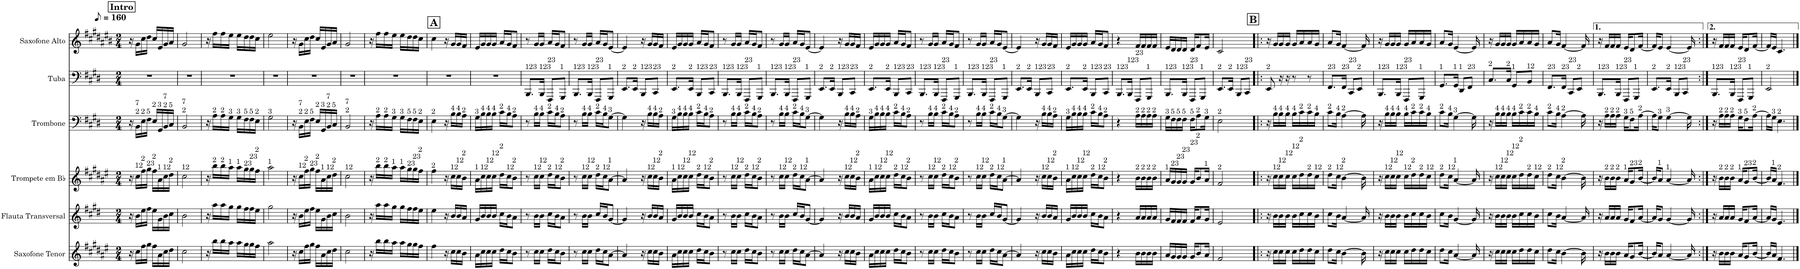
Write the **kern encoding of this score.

**kern	**kern	**kern	**kern	**kern	**kern
*part6	*part5	*part4	*part3	*part2	*part1
*staff6	*staff5	*staff4	*staff3	*staff2	*staff1
*I"Saxofone Tenor	*I"Flauta Transversal	*I"Trompete em Bb	*I"Trombone	*I"Tuba	*I"Saxofone Alto
*I'Sax. Tn.	*I'Fl.	*I'Tpt. em Bb	*I'Tbn.	*I'Tba.	*
*clefG2	*clefG2	*clefG2	*clefF4	*clefF4	*clefG2
*Trd8c14	*	*Trd1c2	*	*	*Trd5c9
*k[f#c#g#d#a#e#]	*k[f#c#g#d#]	*k[f#c#g#d#a#e#]	*k[f#c#g#d#]	*k[f#c#g#d#]	*k[f#c#g#d#a#e#b#]
*M2/4	*M2/4	*M2/4	*M2/4	*M2/4	*M2/4
*MM80	*MM80	*MM80	*MM80	*MM80	*MM80
!!LO:REH:place=s1:a:B:cj:fs=12:t=Intro
=1	=1	=1	=1	=1	=1
16r	16r	16r	16r	2r	16r
!	!	!	!LO:TX:a:t=7	!	!
!	!	!	!LO:TX:a:t=2	!	!
!	!	!LO:TX:a:t=12	!	!	!
16cc#\LL	16b\LL	16cc#\LL	16BB\LL	.	16g#\LL
!	!	!	!LO:TX:a:t=2	!	!
!	!	!LO:TX:a:t=2	!	!	!
16ff#\	16ee\	16ff#\	16E\	.	16cc#\
!	!	!	!LO:TX:a:t=5	!	!
!	!	!LO:TX:a:t=23	!	!	!
16gg#\JJ	16ff#\JJ	16gg#\JJ	16F#\JJ	.	16dd#\JJ
!	!	!	!LO:TX:a:t=2	!	!
!	!	!LO:TX:a:t=2	!	!	!
16ff#\LL	16ee\LL	16ff#\LL	16E/LL	.	16cc#/LL
!	!	!	!LO:TX:a:t=3	!	!
!	!	!LO:TX:a:t=1	!	!	!
16a#\	16g#\	16a#\	16GG#/	.	16e#/
!	!	!	!LO:TX:a:t=7	!	!
!	!	!	!LO:TX:a:t=2	!	!
!	!	!LO:TX:a:t=12	!	!	!
16cc#\	16b\	16cc#\	16BB/	.	16g#/
!	!	!	!LO:TX:a:t=5	!	!
!	!	!LO:TX:a:t=2	!	!	!
16dd#\JJ	16cc#\JJ	16dd#\JJ	16C#/JJ	.	16a#/JJ
=2	=2	=2	=2	=2	=2
!	!	!	!LO:TX:a:t=7	!	!
!	!	!	!LO:TX:a:t=2	!	!
!	!	!LO:TX:a:t=12	!	!	!
2cc#\	2b\	2cc#\	2BB/	2r	2g#/
=3	=3	=3	=3	=3	=3
16r	16r	16r	16r	2r	16r
!	!	!	!LO:TX:a:t=2	!	!
!	!	!LO:TX:a:t=2	!	!	!
16bb\LL	16aa\LL	16bb\LL	16A\LL	.	16ff#\LL
!	!	!	!LO:TX:a:t=2	!	!
!	!	!LO:TX:a:t=2	!	!	!
16bb\	16aa\	16bb\	16A\	.	16ff#\
!	!	!	!LO:TX:a:t=3	!	!
!	!	!LO:TX:a:t=1	!	!	!
16aa#\JJ	16gg#\JJ	16aa#\JJ	16G#\JJ	.	16ee#\JJ
!	!	!	!LO:TX:a:t=3	!	!
!	!	!LO:TX:a:t=1	!	!	!
16aa#\LL	16gg#\LL	16aa#\LL	16G#\LL	.	16ee#\LL
!	!	!	!LO:TX:a:t=5	!	!
!	!	!LO:TX:a:t=23	!	!	!
16gg#\	16ff#\	16gg#\	16F#\	.	16dd#\
!	!	!	!LO:TX:a:t=5	!	!
!	!	!LO:TX:a:t=23	!	!	!
16gg#\	16ff#\	16gg#\	16F#\	.	16dd#\
!	!	!	!LO:TX:a:t=2	!	!
!	!	!LO:TX:a:t=2	!	!	!
16ff#\JJ	16ee\JJ	16ff#\JJ	16E\JJ	.	16cc#\JJ
=4	=4	=4	=4	=4	=4
!	!	!	!LO:TX:a:t=3	!	!
!	!	!LO:TX:a:t=1	!	!	!
2aa#\	2gg#\	2aa#\	2G#\	2r	2ee#\
=5	=5	=5	=5	=5	=5
16r	16r	16r	16r	2r	16r
!	!	!	!LO:TX:a:t=7	!	!
!	!	!	!LO:TX:a:t=2	!	!
!	!	!LO:TX:a:t=12	!	!	!
16cc#\LL	16b\LL	16cc#\LL	16BB\LL	.	16g#\LL
!	!	!	!LO:TX:a:t=2	!	!
!	!	!LO:TX:a:t=2	!	!	!
16ff#\	16ee\	16ff#\	16E\	.	16cc#\
!	!	!	!LO:TX:a:t=5	!	!
!	!	!LO:TX:a:t=23	!	!	!
16gg#\JJ	16ff#\JJ	16gg#\JJ	16F#\JJ	.	16dd#\JJ
!	!	!	!LO:TX:a:t=2	!	!
!	!	!LO:TX:a:t=2	!	!	!
16ff#\LL	16ee\LL	16ff#\LL	16E/LL	.	16cc#/LL
!	!	!	!LO:TX:a:t=3	!	!
!	!	!LO:TX:a:t=1	!	!	!
16a#\	16g#\	16a#\	16GG#/	.	16e#/
!	!	!	!LO:TX:a:t=7	!	!
!	!	!	!LO:TX:a:t=2	!	!
!	!	!LO:TX:a:t=12	!	!	!
16cc#\	16b\	16cc#\	16BB/	.	16g#/
!	!	!	!LO:TX:a:t=5	!	!
!	!	!LO:TX:a:t=2	!	!	!
16dd#\JJ	16cc#\JJ	16dd#\JJ	16C#/JJ	.	16a#/JJ
=6	=6	=6	=6	=6	=6
!	!	!	!LO:TX:a:t=7	!	!
!	!	!	!LO:TX:a:t=2	!	!
!	!	!LO:TX:a:t=12	!	!	!
2cc#\	2b\	2cc#\	2BB/	2r	2g#/
=7	=7	=7	=7	=7	=7
16r	16r	16r	16r	2r	16r
!	!	!	!LO:TX:a:t=2	!	!
!	!	!LO:TX:a:t=2	!	!	!
16bb\LL	16aa\LL	16bb\LL	16A\LL	.	16ff#\LL
!	!	!	!LO:TX:a:t=2	!	!
!	!	!LO:TX:a:t=2	!	!	!
16bb\	16aa\	16bb\	16A\	.	16ff#\
!	!	!	!LO:TX:a:t=3	!	!
!	!	!LO:TX:a:t=1	!	!	!
16aa#\JJ	16gg#\JJ	16aa#\JJ	16G#\JJ	.	16ee#\JJ
!	!	!	!LO:TX:a:t=3	!	!
!	!	!LO:TX:a:t=1	!	!	!
16aa#\LL	16gg#\LL	16aa#\LL	16G#\LL	.	16ee#\LL
!	!	!	!LO:TX:a:t=5	!	!
!	!	!LO:TX:a:t=23	!	!	!
16gg#\	16ff#\	16gg#\	16F#\	.	16dd#\
!	!	!	!LO:TX:a:t=5	!	!
!	!	!LO:TX:a:t=23	!	!	!
16gg#\	16ff#\	16gg#\	16F#\	.	16dd#\
!	!	!	!LO:TX:a:t=2	!	!
!	!	!LO:TX:a:t=2	!	!	!
16ff#\JJ	16ee\JJ	16ff#\JJ	16E\JJ	.	16cc#\JJ
!!LO:REH:place=s1:a:B:cj:fs=14:t=A
=8	=8	=8	=8	=8	=8
!	!	!	!LO:TX:a:t=2	!	!
!	!	!LO:TX:a:t=2	!	!	!
4ff#\	4ee\	4ff#\	4E\	2r	4cc#\
16r	16r	16r	16r	.	16r
!	!	!	!LO:TX:a:t=4	!	!
!	!	!LO:TX:a:t=12	!	!	!
16cc#\LL	16b/LL	16cc#\LL	16B\LL	.	16g#/LL
!	!	!	!LO:TX:a:t=4	!	!
!	!	!LO:TX:a:t=12	!	!	!
16cc#\	16b/	16cc#\	16B\	.	16g#/
!	!	!	!LO:TX:a:t=2	!	!
!	!	!LO:TX:a:t=2	!	!	!
16b\JJ	16a/JJ	16b\JJ	16A\JJ	.	16f#/JJ
=9	=9	=9	=9	=9	=9
!	!	!	!LO:TX:a:t=3	!	!
!	!	!LO:TX:a:t=1	!	!	!
16a#\LL	16g#/LL	16a#\LL	16G#\LL	2r	16e#/LL
!	!	!	!LO:TX:a:t=4	!	!
!	!	!LO:TX:a:t=12	!	!	!
16cc#\	16b/	16cc#\	16B\	.	16g#/
!	!	!	!LO:TX:a:t=4	!	!
!	!	!LO:TX:a:t=12	!	!	!
16cc#\	16b/	16cc#\	16B\	.	16g#/
!	!	!	!LO:TX:a:t=4	!	!
!	!	!LO:TX:a:t=12	!	!	!
16cc#\JJ	16b/JJ	16cc#\JJ	16B\JJ	.	16g#/JJ
!	!	!	!LO:TX:a:t=2	!	!
!	!	!LO:TX:a:t=2	!	!	!
16dd#\LL	16cc#\LL	16dd#\LL	16c#\LL	.	16a#/LL
!	!	!	!LO:TX:a:t=4	!	!
!	!	!LO:TX:a:t=12	!	!	!
16cc#\J	16b\J	16cc#\J	16B\J	.	16g#/J
!	!	!	!LO:TX:a:t=2	!	!
!	!	!LO:TX:a:t=2	!	!	!
8b\J	8a\J	8b\J	8A\J	.	8f#/J
=10	=10	=10	=10	=10	=10
!	!	!	!	!LO:TX:a:t=123	!
8r	8r	8r	8r	8.BBB/L	8r
!	!	!	!LO:TX:a:t=4	!	!
!	!	!LO:TX:a:t=12	!	!	!
16cc#\LL	16b\LL	16cc#\LL	16B\LL	.	16g#/LL
!	!	!	!	!LO:TX:a:t=123	!
!	!	!	!LO:TX:a:t=4	!	!
!	!	!LO:TX:a:t=12	!	!	!
16cc#\JJ	16b\JJ	16cc#\JJ	16B\JJ	16BBB/Jk	16g#/JJ
!	!	!	!	!LO:TX:a:t=23	!
!	!	!	!LO:TX:a:t=2	!	!
!	!	!LO:TX:a:t=2	!	!	!
16dd#\LL	16cc#\LL	16dd#\LL	16c#\LL	8FFF#/L	16a#/LL
!	!	!	!LO:TX:a:t=4	!	!
!	!	!LO:TX:a:t=12	!	!	!
16cc#\J	16b\J	16cc#\J	16B\J	.	16g#/J
!	!	!	!	!LO:TX:a:t=1	!
!	!	!	!LO:TX:a:t=2	!	!
!	!	!LO:TX:a:t=2	!	!	!
8b\J	8a\J	8b\J	8A\J	8GGG#/J	8f#/J
=11	=11	=11	=11	=11	=11
!	!	!	!	!LO:TX:a:t=123	!
8r	8r	8r	8r	8.BBB/L	8r
!	!	!	!LO:TX:a:t=4	!	!
!	!	!LO:TX:a:t=12	!	!	!
16cc#\LL	16b\LL	16cc#\LL	16B\LL	.	16g#/LL
!	!	!	!	!LO:TX:a:t=123	!
!	!	!	!LO:TX:a:t=4	!	!
!	!	!LO:TX:a:t=12	!	!	!
16cc#\JJ	16b\JJ	16cc#\JJ	16B\JJ	16BBB/Jk	16g#/JJ
!	!	!	!	!LO:TX:a:t=23	!
!	!	!	!LO:TX:a:t=2	!	!
!	!	!LO:TX:a:t=2	!	!	!
16dd#\LL	16cc#/LL	16dd#\LL	16c#\LL	8FFF#/L	16a#/LL
!	!	!	!LO:TX:a:t=4	!	!
!	!	!LO:TX:a:t=12	!	!	!
16cc#\J	16b/J	16cc#\J	16B\J	.	16g#/J
!	!	!	!	!LO:TX:a:t=1	!
!	!	!	!LO:TX:a:t=3	!	!
!	!	!LO:TX:a:t=1	!	!	!
[8a#\J	[8g#/J	[8a#\J	[8G#\J	8GGG#/J	[8e#/J
=12	=12	=12	=12	=12	=12
!	!	!	!	!LO:TX:a:t=2	!
4a#/]	4g#/]	4a#/]	4G#\]	8.EE/L	4e#/]
!	!	!	!	!LO:TX:a:t=2	!
.	.	.	.	16EE/Jk	.
!	!	!	!	!LO:TX:a:t=123	!
16r	16r	16r	16r	8BBB/L	16r
!	!	!	!LO:TX:a:t=4	!	!
!	!	!LO:TX:a:t=12	!	!	!
16cc#\LL	16b/LL	16cc#\LL	16B\LL	.	16g#/LL
!	!	!	!	!LO:TX:a:t=23	!
!	!	!	!LO:TX:a:t=4	!	!
!	!	!LO:TX:a:t=12	!	!	!
16cc#\	16b/	16cc#\	16B\	8CC#/J	16g#/
!	!	!	!LO:TX:a:t=2	!	!
!	!	!LO:TX:a:t=2	!	!	!
16b\JJ	16a/JJ	16b\JJ	16A\JJ	.	16f#/JJ
=13	=13	=13	=13	=13	=13
!	!	!	!	!LO:TX:a:t=2	!
!	!	!	!LO:TX:a:t=3	!	!
!	!	!LO:TX:a:t=1	!	!	!
16a#\LL	16g#/LL	16a#\LL	16G#\LL	8.EE/L	16e#/LL
!	!	!	!LO:TX:a:t=4	!	!
!	!	!LO:TX:a:t=12	!	!	!
16cc#\	16b/	16cc#\	16B\	.	16g#/
!	!	!	!LO:TX:a:t=4	!	!
!	!	!LO:TX:a:t=12	!	!	!
16cc#\	16b/	16cc#\	16B\	.	16g#/
!	!	!	!	!LO:TX:a:t=2	!
!	!	!	!LO:TX:a:t=4	!	!
!	!	!LO:TX:a:t=12	!	!	!
16cc#\JJ	16b/JJ	16cc#\JJ	16B\JJ	16EE/Jk	16g#/JJ
!	!	!	!	!LO:TX:a:t=123	!
!	!	!	!LO:TX:a:t=2	!	!
!	!	!LO:TX:a:t=2	!	!	!
16dd#\LL	16cc#\LL	16dd#\LL	16c#\LL	8BBB/L	16a#/LL
!	!	!	!LO:TX:a:t=4	!	!
!	!	!LO:TX:a:t=12	!	!	!
16cc#\J	16b\J	16cc#\J	16B\J	.	16g#/J
!	!	!	!	!LO:TX:a:t=23	!
!	!	!	!LO:TX:a:t=2	!	!
!	!	!LO:TX:a:t=2	!	!	!
8b\J	8a\J	8b\J	8A\J	8CC#/J	8f#/J
=14	=14	=14	=14	=14	=14
!	!	!	!	!LO:TX:a:t=123	!
8r	8r	8r	8r	8.BBB/L	8r
!	!	!	!LO:TX:a:t=4	!	!
!	!	!LO:TX:a:t=12	!	!	!
16cc#\LL	16b\LL	16cc#\LL	16B\LL	.	16g#/LL
!	!	!	!	!LO:TX:a:t=123	!
!	!	!	!LO:TX:a:t=4	!	!
!	!	!LO:TX:a:t=12	!	!	!
16cc#\JJ	16b\JJ	16cc#\JJ	16B\JJ	16BBB/Jk	16g#/JJ
!	!	!	!	!LO:TX:a:t=23	!
!	!	!	!LO:TX:a:t=2	!	!
!	!	!LO:TX:a:t=2	!	!	!
16dd#\LL	16cc#\LL	16dd#\LL	16c#\LL	8FFF#/L	16a#/LL
!	!	!	!LO:TX:a:t=4	!	!
!	!	!LO:TX:a:t=12	!	!	!
16cc#\J	16b\J	16cc#\J	16B\J	.	16g#/J
!	!	!	!	!LO:TX:a:t=1	!
!	!	!	!LO:TX:a:t=2	!	!
!	!	!LO:TX:a:t=2	!	!	!
8b\J	8a\J	8b\J	8A\J	8GGG#/J	8f#/J
=15	=15	=15	=15	=15	=15
!	!	!	!	!LO:TX:a:t=123	!
8r	8r	8r	8r	8.BBB/L	8r
!	!	!	!LO:TX:a:t=4	!	!
!	!	!LO:TX:a:t=12	!	!	!
16cc#\LL	16b\LL	16cc#\LL	16B\LL	.	16g#/LL
!	!	!	!	!LO:TX:a:t=123	!
!	!	!	!LO:TX:a:t=4	!	!
!	!	!LO:TX:a:t=12	!	!	!
16cc#\JJ	16b\JJ	16cc#\JJ	16B\JJ	16BBB/Jk	16g#/JJ
!	!	!	!	!LO:TX:a:t=23	!
!	!	!	!LO:TX:a:t=2	!	!
!	!	!LO:TX:a:t=2	!	!	!
16dd#\LL	16cc#/LL	16dd#\LL	16c#\LL	8FFF#/L	16a#/LL
!	!	!	!LO:TX:a:t=4	!	!
!	!	!LO:TX:a:t=12	!	!	!
16cc#\J	16b/J	16cc#\J	16B\J	.	16g#/J
!	!	!	!	!LO:TX:a:t=1	!
!	!	!	!LO:TX:a:t=3	!	!
!	!	!LO:TX:a:t=1	!	!	!
[8a#\J	[8g#/J	[8a#\J	[8G#\J	8GGG#/J	[8e#/J
=16	=16	=16	=16	=16	=16
!	!	!	!	!LO:TX:a:t=2	!
4a#/]	4g#/]	4a#/]	4G#\]	8.EE/L	4e#/]
!	!	!	!	!LO:TX:a:t=2	!
.	.	.	.	16EE/Jk	.
!	!	!	!	!LO:TX:a:t=123	!
16r	16r	16r	16r	8BBB/L	16r
!	!	!	!LO:TX:a:t=4	!	!
!	!	!LO:TX:a:t=12	!	!	!
16cc#\LL	16b/LL	16cc#\LL	16B\LL	.	16g#/LL
!	!	!	!	!LO:TX:a:t=23	!
!	!	!	!LO:TX:a:t=4	!	!
!	!	!LO:TX:a:t=12	!	!	!
16cc#\	16b/	16cc#\	16B\	8CC#/J	16g#/
!	!	!	!LO:TX:a:t=2	!	!
!	!	!LO:TX:a:t=2	!	!	!
16b\JJ	16a/JJ	16b\JJ	16A\JJ	.	16f#/JJ
=17	=17	=17	=17	=17	=17
!	!	!	!	!LO:TX:a:t=2	!
!	!	!	!LO:TX:a:t=3	!	!
!	!	!LO:TX:a:t=1	!	!	!
16a#\LL	16g#/LL	16a#\LL	16G#\LL	8.EE/L	16e#/LL
!	!	!	!LO:TX:a:t=4	!	!
!	!	!LO:TX:a:t=12	!	!	!
16cc#\	16b/	16cc#\	16B\	.	16g#/
!	!	!	!LO:TX:a:t=4	!	!
!	!	!LO:TX:a:t=12	!	!	!
16cc#\	16b/	16cc#\	16B\	.	16g#/
!	!	!	!	!LO:TX:a:t=2	!
!	!	!	!LO:TX:a:t=4	!	!
!	!	!LO:TX:a:t=12	!	!	!
16cc#\JJ	16b/JJ	16cc#\JJ	16B\JJ	16EE/Jk	16g#/JJ
!	!	!	!	!LO:TX:a:t=123	!
!	!	!	!LO:TX:a:t=2	!	!
!	!	!LO:TX:a:t=2	!	!	!
16dd#\LL	16cc#\LL	16dd#\LL	16c#\LL	8BBB/L	16a#/LL
!	!	!	!LO:TX:a:t=4	!	!
!	!	!LO:TX:a:t=12	!	!	!
16cc#\J	16b\J	16cc#\J	16B\J	.	16g#/J
!	!	!	!	!LO:TX:a:t=23	!
!	!	!	!LO:TX:a:t=2	!	!
!	!	!LO:TX:a:t=2	!	!	!
8b\J	8a\J	8b\J	8A\J	8CC#/J	8f#/J
=18	=18	=18	=18	=18	=18
!	!	!	!	!LO:TX:a:t=123	!
8r	8r	8r	8r	8.BBB/L	8r
!	!	!	!LO:TX:a:t=4	!	!
!	!	!LO:TX:a:t=12	!	!	!
16cc#\LL	16b\LL	16cc#\LL	16B\LL	.	16g#/LL
!	!	!	!	!LO:TX:a:t=123	!
!	!	!	!LO:TX:a:t=4	!	!
!	!	!LO:TX:a:t=12	!	!	!
16cc#\JJ	16b\JJ	16cc#\JJ	16B\JJ	16BBB/Jk	16g#/JJ
!	!	!	!	!LO:TX:a:t=23	!
!	!	!	!LO:TX:a:t=2	!	!
!	!	!LO:TX:a:t=2	!	!	!
16dd#\LL	16cc#\LL	16dd#\LL	16c#\LL	8FFF#/L	16a#/LL
!	!	!	!LO:TX:a:t=4	!	!
!	!	!LO:TX:a:t=12	!	!	!
16cc#\J	16b\J	16cc#\J	16B\J	.	16g#/J
!	!	!	!	!LO:TX:a:t=1	!
!	!	!	!LO:TX:a:t=2	!	!
!	!	!LO:TX:a:t=2	!	!	!
8b\J	8a\J	8b\J	8A\J	8GGG#/J	8f#/J
=19	=19	=19	=19	=19	=19
!	!	!	!	!LO:TX:a:t=123	!
8r	8r	8r	8r	8.BBB/L	8r
!	!	!	!LO:TX:a:t=4	!	!
!	!	!LO:TX:a:t=12	!	!	!
16cc#\LL	16b\LL	16cc#\LL	16B\LL	.	16g#/LL
!	!	!	!	!LO:TX:a:t=123	!
!	!	!	!LO:TX:a:t=4	!	!
!	!	!LO:TX:a:t=12	!	!	!
16cc#\JJ	16b\JJ	16cc#\JJ	16B\JJ	16BBB/Jk	16g#/JJ
!	!	!	!	!LO:TX:a:t=23	!
!	!	!	!LO:TX:a:t=2	!	!
!	!	!LO:TX:a:t=2	!	!	!
16dd#\LL	16cc#/LL	16dd#\LL	16c#\LL	8FFF#/L	16a#/LL
!	!	!	!LO:TX:a:t=4	!	!
!	!	!LO:TX:a:t=12	!	!	!
16cc#\J	16b/J	16cc#\J	16B\J	.	16g#/J
!	!	!	!	!LO:TX:a:t=1	!
!	!	!	!LO:TX:a:t=3	!	!
!	!	!LO:TX:a:t=1	!	!	!
[8a#\J	[8g#/J	[8a#\J	[8G#\J	8GGG#/J	[8e#/J
=20	=20	=20	=20	=20	=20
!	!	!	!	!LO:TX:a:t=2	!
4a#/]	4g#/]	4a#/]	4G#\]	8.EE/L	4e#/]
!	!	!	!	!LO:TX:a:t=2	!
.	.	.	.	16EE/Jk	.
!	!	!	!	!LO:TX:a:t=123	!
16r	16r	16r	16r	8BBB/L	16r
!	!	!	!LO:TX:a:t=4	!	!
!	!	!LO:TX:a:t=12	!	!	!
16cc#\LL	16b/LL	16cc#\LL	16B\LL	.	16g#/LL
!	!	!	!	!LO:TX:a:t=23	!
!	!	!	!LO:TX:a:t=4	!	!
!	!	!LO:TX:a:t=12	!	!	!
16cc#\	16b/	16cc#\	16B\	8CC#/J	16g#/
!	!	!	!LO:TX:a:t=2	!	!
!	!	!LO:TX:a:t=2	!	!	!
16b\JJ	16a/JJ	16b\JJ	16A\JJ	.	16f#/JJ
=21	=21	=21	=21	=21	=21
!	!	!	!	!LO:TX:a:t=2	!
!	!	!	!LO:TX:a:t=3	!	!
!	!	!LO:TX:a:t=1	!	!	!
16a#\LL	16g#/LL	16a#\LL	16G#\LL	8.EE/L	16e#/LL
!	!	!	!LO:TX:a:t=4	!	!
!	!	!LO:TX:a:t=12	!	!	!
16cc#\	16b/	16cc#\	16B\	.	16g#/
!	!	!	!LO:TX:a:t=4	!	!
!	!	!LO:TX:a:t=12	!	!	!
16cc#\	16b/	16cc#\	16B\	.	16g#/
!	!	!	!	!LO:TX:a:t=2	!
!	!	!	!LO:TX:a:t=4	!	!
!	!	!LO:TX:a:t=12	!	!	!
16cc#\JJ	16b/JJ	16cc#\JJ	16B\JJ	16EE/Jk	16g#/JJ
!	!	!	!	!LO:TX:a:t=123	!
!	!	!	!LO:TX:a:t=2	!	!
!	!	!LO:TX:a:t=2	!	!	!
16dd#\LL	16cc#\LL	16dd#\LL	16c#\LL	8BBB/L	16a#/LL
!	!	!	!LO:TX:a:t=4	!	!
!	!	!LO:TX:a:t=12	!	!	!
16cc#\J	16b\J	16cc#\J	16B\J	.	16g#/J
!	!	!	!	!LO:TX:a:t=23	!
!	!	!	!LO:TX:a:t=2	!	!
!	!	!LO:TX:a:t=2	!	!	!
8b\J	8a\J	8b\J	8A\J	8CC#/J	8f#/J
=22	=22	=22	=22	=22	=22
!	!	!	!	!LO:TX:a:t=123	!
4r	4r	4r	4r	8.BBB/L	4r
!	!	!	!	!LO:TX:a:t=123	!
.	.	.	.	16BBB/Jk	.
!	!	!	!	!LO:TX:a:t=23	!
!	!	!	!LO:TX:a:t=2	!	!
!	!	!LO:TX:a:t=2	!	!	!
16b\LL	16a/LL	16b\LL	16A\LL	8FFF#/L	16f#/LL
!	!	!	!LO:TX:a:t=2	!	!
!	!	!LO:TX:a:t=2	!	!	!
16b\	16a/	16b\	16A\	.	16f#/
!	!	!	!	!LO:TX:a:t=1	!
!	!	!	!LO:TX:a:t=2	!	!
!	!	!LO:TX:a:t=2	!	!	!
16b\	16a/	16b\	16A\	8GGG#/J	16f#/
!	!	!	!LO:TX:a:t=2	!	!
!	!	!LO:TX:a:t=2	!	!	!
16b\JJ	16a/JJ	16b\JJ	16A\JJ	.	16f#/JJ
=23	=23	=23	=23	=23	=23
!	!	!	!	!LO:TX:a:t=123	!
!	!	!	!LO:TX:a:t=3	!	!
!	!	!LO:TX:a:t=1	!	!	!
16a#/LL	16g#/LL	16a#/LL	16G#\LL	8.BBB/L	16e#/LL
!	!	!	!LO:TX:a:t=5	!	!
!	!	!LO:TX:a:t=23	!	!	!
16g#/	16f#/	16g#/	16F#\	.	16d#/
!	!	!	!LO:TX:a:t=5	!	!
!	!	!LO:TX:a:t=23	!	!	!
16g#/	16f#/	16g#/	16F#\	.	16d#/
!	!	!	!	!LO:TX:a:t=123	!
!	!	!	!LO:TX:a:t=5	!	!
!	!	!LO:TX:a:t=23	!	!	!
16g#/JJ	16f#/JJ	16g#/JJ	16F#\JJ	16BBB/Jk	16d#/JJ
!	!	!	!	!LO:TX:a:t=23	!
!	!	!	!LO:TX:a:t=5	!	!
!	!	!LO:TX:a:t=23	!	!	!
16g#/KL	16f#/KL	16g#/KL	16F#\KL	8FFF#/L	16d#/KL
!	!	!	!LO:TX:a:t=2	!	!
!	!	!LO:TX:a:t=2	!	!	!
8b/	8a/	8b/	8A\	.	8f#/
!	!	!	!	!LO:TX:a:t=1	!
.	.	.	.	8GGG#/J	.
!	!	!	!LO:TX:a:t=3	!	!
!	!	!LO:TX:a:t=1	!	!	!
16a#/Jk	16g#/Jk	16a#/Jk	16G#\Jk	.	16e#/Jk
=24	=24	=24	=24	=24	=24
!	!	!	!	!LO:TX:a:t=2	!
!	!	!	!LO:TX:a:t=2	!	!
!	!	!LO:TX:a:t=2	!	!	!
2f#/	2e/	2f#/	2E\	8.EE/L	2c#/
!	!	!	!	!LO:TX:a:t=2	!
.	.	.	.	16EE/Jk	.
!	!	!	!	!LO:TX:a:t=123	!
.	.	.	.	8BBB/L	.
!	!	!	!	!LO:TX:a:t=23	!
.	.	.	.	8CC#/J	.
!!LO:REH:place=s1:a:B:cj:fs=14:t=B
=25!|:	=25!|:	=25!|:	=25!|:	=25!|:	=25!|:
!	!	!	!	!LO:TX:a:t=2	!
16r	16r	16r	16r	8EE/	16r
!	!	!	!LO:TX:a:t=4	!	!
!	!	!LO:TX:a:t=12	!	!	!
16cc#\LL	16b\LL	16cc#\LL	16B\LL	.	16g#/LL
!	!	!	!LO:TX:a:t=4	!	!
!	!	!LO:TX:a:t=12	!	!	!
16cc#\	16b\	16cc#\	16B\	16r	16g#/
!	!	!	!LO:TX:a:t=4	!	!
!	!	!LO:TX:a:t=12	!	!	!
16cc#\JJ	16b\JJ	16cc#\JJ	16B\JJ	16r	16g#/JJ
!	!	!	!LO:TX:a:t=4	!	!
!	!	!LO:TX:a:t=12	!	!	!
16cc#\LL	16b\LL	16cc#\LL	16B\LL	8r	16g#/LL
!	!	!	!LO:TX:a:t=2	!	!
!	!	!LO:TX:a:t=2	!	!	!
16dd#\	16cc#\	16dd#\	16c#\	.	16a#/
!	!	!	!LO:TX:a:t=2	!	!
!	!	!LO:TX:a:t=2	!	!	!
16dd#\	16cc#\	16dd#\	16c#\	8r	16a#/
!	!	!	!LO:TX:a:t=4	!	!
!	!	!LO:TX:a:t=12	!	!	!
16cc#\JJ	16b\JJ	16cc#\JJ	16B\JJ	.	16g#/JJ
=26	=26	=26	=26	=26	=26
!	!	!	!	!LO:TX:a:t=23	!
!	!	!	!LO:TX:a:t=2	!	!
!	!	!LO:TX:a:t=2	!	!	!
8dd#\L	8cc#\L	8dd#\L	8c#\L	8.FF#/L	8a#/L
!	!	!	!LO:TX:a:t=4	!	!
!	!	!LO:TX:a:t=12	!	!	!
16cc#\Jk	16b\Jk	16cc#\Jk	16B\Jk	.	16g#/Jk
!	!	!	!	!LO:TX:a:t=23	!
!	!	!	!LO:TX:a:t=2	!	!
!	!	!LO:TX:a:t=2	!	!	!
[4b\	[4a/	[4b\	[4A\	16FF#/Jk	[4f#/
!	!	!	!	!LO:TX:a:t=23	!
.	.	.	.	8CC#/L	.
!	!	!	!	!LO:TX:a:t=2	!
.	.	.	.	8EE/J	.
16b\]	16a/]	16b\]	16A\]	.	16f#/]
=27	=27	=27	=27	=27	=27
!	!	!	!	!LO:TX:a:t=123	!
16r	16r	16r	16r	8.BBB/L	16r
!	!	!	!LO:TX:a:t=4	!	!
!	!	!LO:TX:a:t=12	!	!	!
16cc#\LL	16b\LL	16cc#\LL	16B\LL	.	16g#/LL
!	!	!	!LO:TX:a:t=4	!	!
!	!	!LO:TX:a:t=12	!	!	!
16cc#\	16b\	16cc#\	16B\	.	16g#/
!	!	!	!	!LO:TX:a:t=123	!
!	!	!	!LO:TX:a:t=4	!	!
!	!	!LO:TX:a:t=12	!	!	!
16cc#\JJ	16b\JJ	16cc#\JJ	16B\JJ	16BBB/Jk	16g#/JJ
!	!	!	!	!LO:TX:a:t=23	!
!	!	!	!LO:TX:a:t=4	!	!
!	!	!LO:TX:a:t=12	!	!	!
16cc#\LL	16b\LL	16cc#\LL	16B\LL	8FFF#/L	16g#/LL
!	!	!	!LO:TX:a:t=2	!	!
!	!	!LO:TX:a:t=2	!	!	!
16dd#\	16cc#\	16dd#\	16c#\	.	16a#/
!	!	!	!	!LO:TX:a:t=1	!
!	!	!	!LO:TX:a:t=2	!	!
!	!	!LO:TX:a:t=2	!	!	!
16dd#\	16cc#\	16dd#\	16c#\	8GGG#/J	16a#/
!	!	!	!LO:TX:a:t=4	!	!
!	!	!LO:TX:a:t=12	!	!	!
16cc#\JJ	16b\JJ	16cc#\JJ	16B\JJ	.	16g#/JJ
=28	=28	=28	=28	=28	=28
!	!	!	!	!LO:TX:a:t=1	!
!	!	!	!LO:TX:a:t=2	!	!
!	!	!LO:TX:a:t=2	!	!	!
8dd#\L	8cc#\L	8dd#\L	8c#\L	8.GG#/L	8a#/L
!	!	!	!LO:TX:a:t=4	!	!
!	!	!LO:TX:a:t=12	!	!	!
16cc#\Jk	16b\Jk	16cc#\Jk	16B\Jk	.	16g#/Jk
!	!	!	!	!LO:TX:a:t=1	!
!	!	!	!LO:TX:a:t=3	!	!
!	!	!LO:TX:a:t=1	!	!	!
[4a#/	[4g#/	[4a#/	[4G#\	16GG#/Jk	[4e#/
!	!	!	!	!LO:TX:a:t=1	!
.	.	.	.	8DD#/L	.
!	!	!	!	!LO:TX:a:t=23	!
.	.	.	.	8FF#/J	.
16a#/]	16g#/]	16a#/]	16G#\]	.	16e#/]
=29	=29	=29	=29	=29	=29
!	!	!	!	!LO:TX:a:t=2	!
16r	16r	16r	16r	8.C#/L	16r
!	!	!	!LO:TX:a:t=4	!	!
!	!	!LO:TX:a:t=12	!	!	!
16cc#\LL	16b\LL	16cc#\LL	16B\LL	.	16g#/LL
!	!	!	!LO:TX:a:t=4	!	!
!	!	!LO:TX:a:t=12	!	!	!
16cc#\	16b\	16cc#\	16B\	.	16g#/
!	!	!	!	!LO:TX:a:t=2	!
!	!	!	!LO:TX:a:t=4	!	!
!	!	!LO:TX:a:t=12	!	!	!
16cc#\JJ	16b\JJ	16cc#\JJ	16B\JJ	16C#/Jk	16g#/JJ
!	!	!	!	!LO:TX:a:t=1	!
!	!	!	!LO:TX:a:t=4	!	!
!	!	!LO:TX:a:t=12	!	!	!
16cc#\LL	16b\LL	16cc#\LL	16B\LL	8GG#/L	16g#/LL
!	!	!	!LO:TX:a:t=2	!	!
!	!	!LO:TX:a:t=2	!	!	!
16dd#\	16cc#\	16dd#\	16c#\	.	16a#/
!	!	!	!	!LO:TX:a:t=12	!
!	!	!	!LO:TX:a:t=2	!	!
!	!	!LO:TX:a:t=2	!	!	!
16dd#\	16cc#\	16dd#\	16c#\	8BB/J	16a#/
!	!	!	!LO:TX:a:t=4	!	!
!	!	!LO:TX:a:t=12	!	!	!
16cc#\JJ	16b\JJ	16cc#\JJ	16B\JJ	.	16g#/JJ
=30	=30	=30	=30	=30	=30
!	!	!	!	!LO:TX:a:t=23	!
!	!	!	!LO:TX:a:t=2	!	!
!	!	!LO:TX:a:t=2	!	!	!
8dd#\L	8cc#\L	8dd#\L	8c#\L	8.FF#/L	8a#/L
!	!	!	!LO:TX:a:t=4	!	!
!	!	!LO:TX:a:t=12	!	!	!
16cc#\Jk	16b\Jk	16cc#\Jk	16B\Jk	.	16g#/Jk
!	!	!	!	!LO:TX:a:t=23	!
!	!	!	!LO:TX:a:t=2	!	!
!	!	!LO:TX:a:t=2	!	!	!
[4b\	[4a/	[4b\	[4A\	16FF#/Jk	[4f#/
!	!	!	!	!LO:TX:a:t=23	!
.	.	.	.	8CC#/L	.
!	!	!	!	!LO:TX:a:t=2	!
.	.	.	.	8EE/J	.
16b\]	16a/]	16b\]	16A\]	.	16f#/]
=31	=31	=31	=31	=31	=31
!	!	!	!	!LO:TX:a:t=123	!
16r	16r	16r	16r	8.BBB/L	16r
!	!	!	!LO:TX:a:t=2	!	!
!	!	!LO:TX:a:t=2	!	!	!
16b\LL	16a/LL	16b\LL	16A\LL	.	16f#/LL
!	!	!	!LO:TX:a:t=2	!	!
!	!	!LO:TX:a:t=2	!	!	!
16b\	16a/	16b\	16A\	.	16f#/
!	!	!	!	!LO:TX:a:t=123	!
!	!	!	!LO:TX:a:t=2	!	!
!	!	!LO:TX:a:t=2	!	!	!
16b\JJ	16a/JJ	16b\JJ	16A\JJ	16BBB/Jk	16f#/JJ
!	!	!	!	!LO:TX:a:t=23	!
!	!	!	!LO:TX:a:t=3	!	!
!	!	!LO:TX:a:t=1	!	!	!
16a#/KL	16g#/KL	16a#/KL	16G#\KL	8FFF#/L	16e#/KL
!	!	!	!LO:TX:a:t=5	!	!
!	!	!LO:TX:a:t=23	!	!	!
8g#/	8f#/	8g#/	8F#\	.	8d#/
!	!	!	!	!LO:TX:a:t=1	!
.	.	.	.	8GGG#/J	.
!	!	!	!LO:TX:a:t=2	!	!
!	!	!LO:TX:a:t=2	!	!	!
[16b/Jk	[16a/Jk	[16b/Jk	[16A\Jk	.	[16f#/Jk
=32	=32	=32	=32	=32	=32
!	!	!	!	!LO:TX:a:t=2	!
16b/KL]	16a/KL]	16b/KL]	16A\KL]	8.EE/L	16f#/KL]
!	!	!	!LO:TX:a:t=3	!	!
!	!	!LO:TX:a:t=1	!	!	!
8a#/J	8g#/J	8a#/J	8G#\J	.	8e#/J
!	!	!	!	!LO:TX:a:t=2	!
!	!	!	!LO:TX:a:t=3	!	!
!	!	!LO:TX:a:t=1	!	!	!
[4a#/	[4g#/	[4a#/	[4G#\	16EE/Jk	[4e#/
!	!	!	!	!LO:TX:a:t=123	!
.	.	.	.	8BBB/L	.
!	!	!	!	!LO:TX:a:t=23	!
.	.	.	.	8CC#/J	.
16a#/]	16g#/]	16a#/]	16G#\]	.	16e#/]
=33:|!	=33:|!	=33:|!	=33:|!	=33:|!	=33:|!
!	!	!	!	!LO:TX:a:t=123	!
16r	16r	16r	16r	8.BBB/L	16r
!	!	!	!LO:TX:a:t=2	!	!
!	!	!LO:TX:a:t=2	!	!	!
16b\LL	16a/LL	16b\LL	16A\LL	.	16f#/LL
!	!	!	!LO:TX:a:t=2	!	!
!	!	!LO:TX:a:t=2	!	!	!
16b\	16a/	16b\	16A\	.	16f#/
!	!	!	!	!LO:TX:a:t=123	!
!	!	!	!LO:TX:a:t=2	!	!
!	!	!LO:TX:a:t=2	!	!	!
16b\JJ	16a/JJ	16b\JJ	16A\JJ	16BBB/Jk	16f#/JJ
!	!	!	!	!LO:TX:a:t=23	!
!	!	!	!LO:TX:a:t=3	!	!
!	!	!LO:TX:a:t=1	!	!	!
16a#/KL	16g#/KL	16a#/KL	16G#\KL	8FFF#/L	16e#/KL
!	!	!	!LO:TX:a:t=5	!	!
!	!	!LO:TX:a:t=23	!	!	!
8g#/	8f#/	8g#/	8F#\	.	8d#/
!	!	!	!	!LO:TX:a:t=1	!
.	.	.	.	8GGG#/J	.
!	!	!	!LO:TX:a:t=2	!	!
!	!	!LO:TX:a:t=2	!	!	!
[16b/Jk	[16a/Jk	[16b/Jk	[16A\Jk	.	[16f#/Jk
=34	=34	=34	=34	=34	=34
!	!	!	!	!LO:TX:a:t=2	!
16b/LL]	16a/LL]	16b/LL]	16A\LL]	2EE/	16f#/LL]
!	!	!	!LO:TX:a:t=3	!	!
!	!	!LO:TX:a:t=1	!	!	!
16a#/JJ	16g#/JJ	16a#/JJ	16G#\JJ	.	16e#/JJ
!	!	!	!LO:TX:a:t=2	!	!
!	!	!LO:TX:a:t=2	!	!	!
4.f#/	4.e/	4.f#/	4.E\	.	4.c#/
==	==	==	==	==	==
*-	*-	*-	*-	*-	*-
